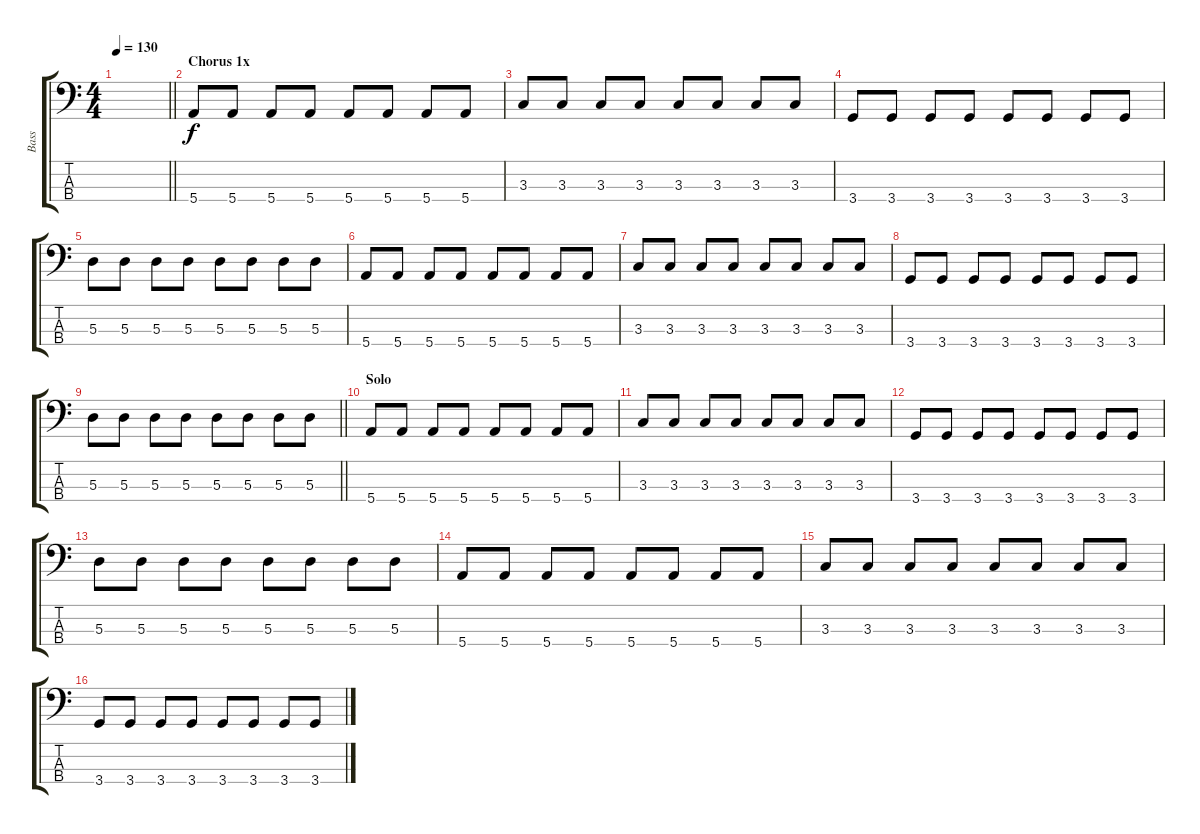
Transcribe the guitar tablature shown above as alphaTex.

\track ("Bass" "Bass") {instrument electricbasspick}
\staff {score tabs}
\tuning (G2 D2 A1 E1) {hide}
\ts (4 4)
\tempo 130
\clef f4
\barLineRight lightlight
\ks c
|
\section ("" "Chorus 1x")
5.4.8 5.4.8 5.4.8 5.4.8 5.4.8 5.4.8 5.4.8 5.4.8 |
3.3.8 3.3.8 3.3.8 3.3.8 3.3.8 3.3.8 3.3.8 3.3.8 |
3.4.8 3.4.8 3.4.8 3.4.8 3.4.8 3.4.8 3.4.8 3.4.8 |
5.3.8 5.3.8 5.3.8 5.3.8 5.3.8 5.3.8 5.3.8 5.3.8 |
5.4.8 5.4.8 5.4.8 5.4.8 5.4.8 5.4.8 5.4.8 5.4.8 |
3.3.8 3.3.8 3.3.8 3.3.8 3.3.8 3.3.8 3.3.8 3.3.8 |
3.4.8 3.4.8 3.4.8 3.4.8 3.4.8 3.4.8 3.4.8 3.4.8 |
\barLineRight lightlight
5.3.8 5.3.8 5.3.8 5.3.8 5.3.8 5.3.8 5.3.8 5.3.8 |
\section ("" "Solo")
5.4.8 5.4.8 5.4.8 5.4.8 5.4.8 5.4.8 5.4.8 5.4.8 |
3.3.8 3.3.8 3.3.8 3.3.8 3.3.8 3.3.8 3.3.8 3.3.8 |
3.4.8 3.4.8 3.4.8 3.4.8 3.4.8 3.4.8 3.4.8 3.4.8 |
5.3.8 5.3.8 5.3.8 5.3.8 5.3.8 5.3.8 5.3.8 5.3.8 |
5.4.8 5.4.8 5.4.8 5.4.8 5.4.8 5.4.8 5.4.8 5.4.8 |
3.3.8 3.3.8 3.3.8 3.3.8 3.3.8 3.3.8 3.3.8 3.3.8 |
3.4.8 3.4.8 3.4.8 3.4.8 3.4.8 3.4.8 3.4.8 3.4.8
